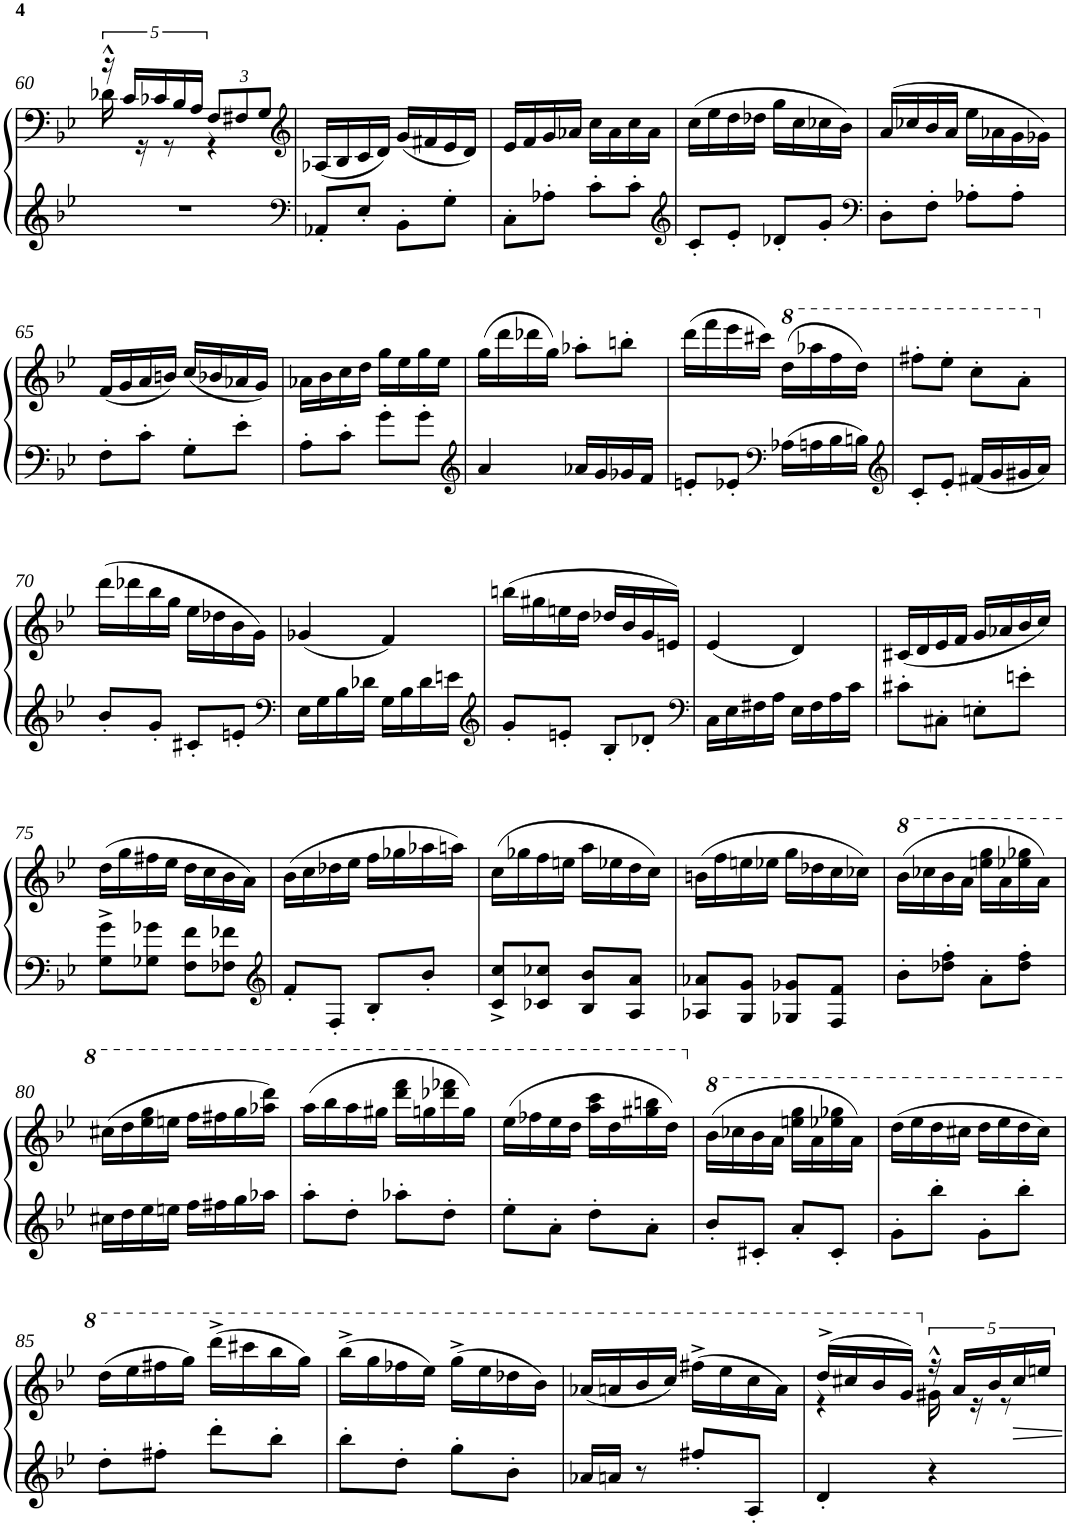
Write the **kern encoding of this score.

**kern	**kern
*part1	*part1
*staff2	*staff1
*I"Piano	*
*I'Pno	*
!!LO:PB:g=z
*clefG2	*clefF4
*k[b-e-]	*k[b-e-]
*g:	*g:
*M2/4	*M2/4
=60	=60
*	*^
2r	20r	16d-X^^\
.	20c/LL	.
.	.	16r
.	20c-X/	.
.	.	8r
.	20B-/	.
.	20A/JJ	.
*	*Xbrackettup	*
.	12F/L	4r
.	12F#X/	.
.	12G/J	.
*	*v	*v
=61	=61
*clefF4	*clefG2
8AA-X'</L	(<16A-X/LL
.	16B-/
8E-'</J	16c/
.	16d/JJ)
8BB-'>\L	(<16g/LL
.	16f#X/
8G'>\J	16e-/
.	16d/JJ)
=62	=62
8C'>\L	16e-/LL
.	16f/
8A-X'>\J	16g/
.	16a-X/JJ
8c'>\L	16cc\LL
.	16a-\
8c'>\J	16cc\
.	16a-\JJ
=63	=63
*clefG2	*
8c'</L	(>16cc\LL
.	16ee-\
8e-'</J	16dd\
.	16dd-X\JJ
8d-X'</L	16gg\LL
.	16cc\
8g'</J	16cc-X\
.	16b-\JJ)
=64	=64
*clefF4	*
8D'>\L	(>16a/LL
.	16cc-X/
8F'>\J	16b-/
.	16a/JJ
8A-X'>\L	16ee-\LL
.	16a-X\
8A-'>\J	16g\
.	16g-X\JJ)
!!LO:LB:g=z
=65	=65
8F'>\L	(<16f/LL
.	16g/
8c'>\J	16a/
.	16bn/JJ)
8G'>\L	(<16cc/LL
.	16b-X/
8e-'>\J	16a-X/
.	16g/JJ)
=66	=66
8A'>\L	16a-X\LL
.	16b-\
8c'>\J	16cc\
.	16dd\JJ
8g'>\L	16gg\LL
.	16ee-\
8g'>\J	16gg\
.	16ee-\JJ
=67	=67
*clefG2	*
4a/	(>16gg\LL
.	16ddd\
.	16ddd-X\
.	16gg\JJ)
16a-X/LL	8aa-X'>\L
16g/	.
16g-X/	8bbn'>\J
16f/JJ	.
=68	=68
8en'</L	(>16ddd\LL
.	16fff\
8e-X'</J	16eee-\
.	16ccc#X\JJ)
*clefF4	*
*	*8va
16A-X\LL	(>16ddd\LL
16An\	16aaa-X\
16B-\	16fff\
16Bn\JJ	16ddd\JJ)
=69	=69
*clefG2	*
8c'</L	8fff#X'>\L
8e-'</J	8eee-'>\J
16f#X/LL	8ccc'>\L
16g/	.
16g#X/	8aa'>\J
16a/JJ	.
!!LO:LB:g=z
=70	=70
*	*X8va
8b-'</L	(>16ddd\LL
.	16ddd-X\
8g'</J	16bb-\
.	16gg\JJ
8c#X'</L	16ee-\LL
.	16dd-X\
8en'</J	16b-\
.	16g\JJ)
=71	=71
*clefF4	*
16E-\LL	(<4g-X/
16G\	.
16B-\	.
16d-X\JJ	.
16G\LL	4f/)
16B-\	.
16d-\	.
16en\JJ	.
=72	=72
*clefG2	*
8g'</L	(>16bbn\LL
.	16gg#X\
8en'</J	16een\
.	16dd\JJ
8B-'</L	16dd-X/LL
.	16b-/
8d-X'</J	16g/
.	16en/JJ)
=73	=73
*clefF4	*
16C\LL	(<4e-/
16E-\	.
16F#X\	.
16A\JJ	.
16E-\LL	4d/)
16F#\	.
16A\	.
16c\JJ	.
=74	=74
8c#X'>\L	(<16c#X/LL
.	16d/
8C#X'>\J	16e-/
.	16f/JJ
8En'>\L	16g/LL
.	16a-X/
8en'>\J	16b-/
.	16cc/JJ)
!!LO:LB:g=z
=75	=75
8G\^> 8g\^>L	(>16dd\LL
.	16gg\
8G-X\ 8g-X\J	16ff#X\
.	16ee-\JJ
8F\ 8f\L	16dd\LL
.	16cc\
8F-X\ 8f-X\J	16b-\
.	16a\JJ)
=76	=76
*clefG2	*
8f'</L	(>16b-\LL
.	16cc\
8F'</J	16dd-X\
.	16ee-\JJ
8B-'</L	16ff\LL
.	16gg-X\
8b-'</J	16aa-X\
.	16aan\JJ)
=77	=77
8c/^< 8cc/^<L	(>16cc\LL
.	16gg-X\
8c-X/ 8cc-X/J	16ff\
.	16een\JJ
8B-/ 8b-/L	16aa\LL
.	16ee-X\
8A/ 8a/J	16dd\
.	16cc\JJ)
=78	=78
8A-X/ 8a-X/L	(>16bn\LL
.	16ff\
8G/ 8g/J	16een\
.	16ee-X\JJ
8G-X/ 8g-X/L	16gg\LL
.	16dd-X\
8F/ 8f/J	16cc\
.	16cc-X\JJ)
=79	=79
*	*8va
8b-'>\L	(>16bb-\LL
.	16ccc-X\
8dd-X\'> 8ff\'>J	16bb-\
.	16aa\JJ
8a'>\L	16eeen\ 16ggg\LL
.	16aa\
8dd-\'> 8ff\'>J	16eee-X\ 16ggg-X\
.	16aa\JJ)
!!LO:LB:g=z
=80	=80
16cc#X\LL	(>16ccc#X\LL
16dd\	16ddd\
16ee-\	16eee-\ 16ggg\
16een\JJ	16eeen\JJ
16ff\LL	16fff\LL
16ff#X\	16fff#X\
16gg\	16ggg\
16aa-X\JJ	16aaa-X\ 16dddd\JJ)
=81	=81
8aa'>\L	(>16aaa\LL
.	16bbb-\
8dd'>\J	16aaa\
.	16ggg#X\JJ
8aa-X'>\L	16dddd\ 16ffff\LL
.	16gggn\
8dd'>\J	16dddd-X\ 16ffff-X\
.	16ggg\JJ)
=82	=82
8ee-'>\L	(>16eee-\LL
.	16fff-X\
8a'>\J	16eee-\
.	16ddd\JJ
8dd'>\L	16aaa\ 16cccc\LL
.	16ddd\
8a'>\J	16ggg#X\ 16bbbn\
.	16ddd\JJ)
=83	=83
*	*X8va
*	*8va
8b-'</L	(>16bb-\LL
.	16ccc-X\
8c#X'</J	16bb-\
.	16aa\JJ
8a'</L	16eeen\ 16ggg\LL
.	16aa\
8c#'</J	16eee-X\ 16ggg-X\
.	16aa\JJ)
=84	=84
8g'>\L	(>16ddd\LL
.	16eee-\
8bb-'>\J	16ddd\
.	16ccc#X\JJ
8g'>\L	16ddd\LL
.	16eee-\
8bb-'>\J	16ddd\
.	16ccc#\JJ)
!!LO:LB:g=z
=85	=85
8dd'>\L	(>16ddd\LL
.	16eee-\
8ff#X'>\J	16fff#X\
.	16ggg\JJ)
8ddd'>\L	(>16dddd^>\LL
.	16cccc#X\
8bb-'>\J	16bbb-\
.	16ggg\JJ)
=86	=86
8bb-'>\L	(>16bbb-^>\LL
.	16ggg\
8dd'>\J	16fff-X\
.	16eee-\JJ)
8gg'>\L	(>16ggg^>\LL
.	16eee-\
8b-'>\J	16ddd-X\
.	16bb-\JJ)
=87	=87
16a-X/LL	(<16aa-X/LL
16an/JJ	16aan/
8r	16bb-/
.	16ccc/JJ)
8ff#X'</L	(>16fff#X^>\LL
.	16eee-\
8A'</J	16ccc\
.	16aa\JJ)
=88	=88
*	*^
4d'</	(>16ddd^>/LL	4r
.	16ccc#X/	.
.	16bb-/	.
.	16gg/JJ)	.
*	*X8va	*
*	*brackettup	*
4r	20r	16g#X^^\
.	20a/LL	.
.	.	16r
.	20b-/	.
.	.	8r
.	20cc#/	.
.	20een/JJ	.
*	*v	*v
=	=
*-	*-
